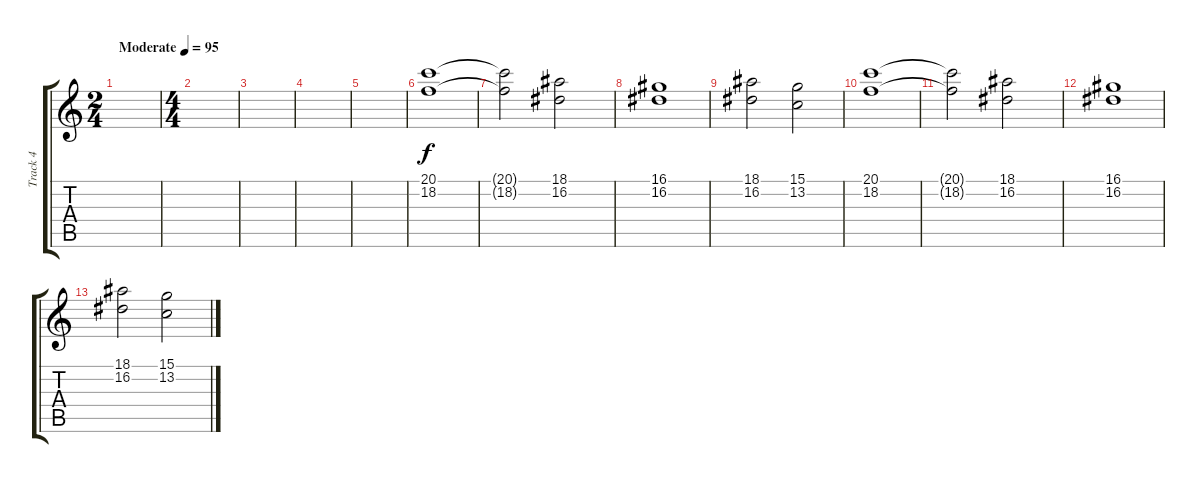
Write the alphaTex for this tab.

\track ("Track 4" "Track 4") {instrument stringensemble1}
\staff {score tabs}
\tuning (E4 B3 G3 D3 A2 E2) {hide}
\ts (2 4)
\tempo (95 "Moderate")
\clef g2
\ks c
|
\ts (4 4)
|
|
|
|
(20.1 18.2).1 |
(20.1{t} 18.2{t}).2 (18.1 16.2).2 |
(16.1 16.2).1 |
(18.1 16.2).2 (15.1 13.2).2 |
(20.1 18.2).1 |
(20.1{t} 18.2{t}).2 (18.1 16.2).2 |
(16.1 16.2).1 |
(18.1 16.2).2 (15.1 13.2).2
